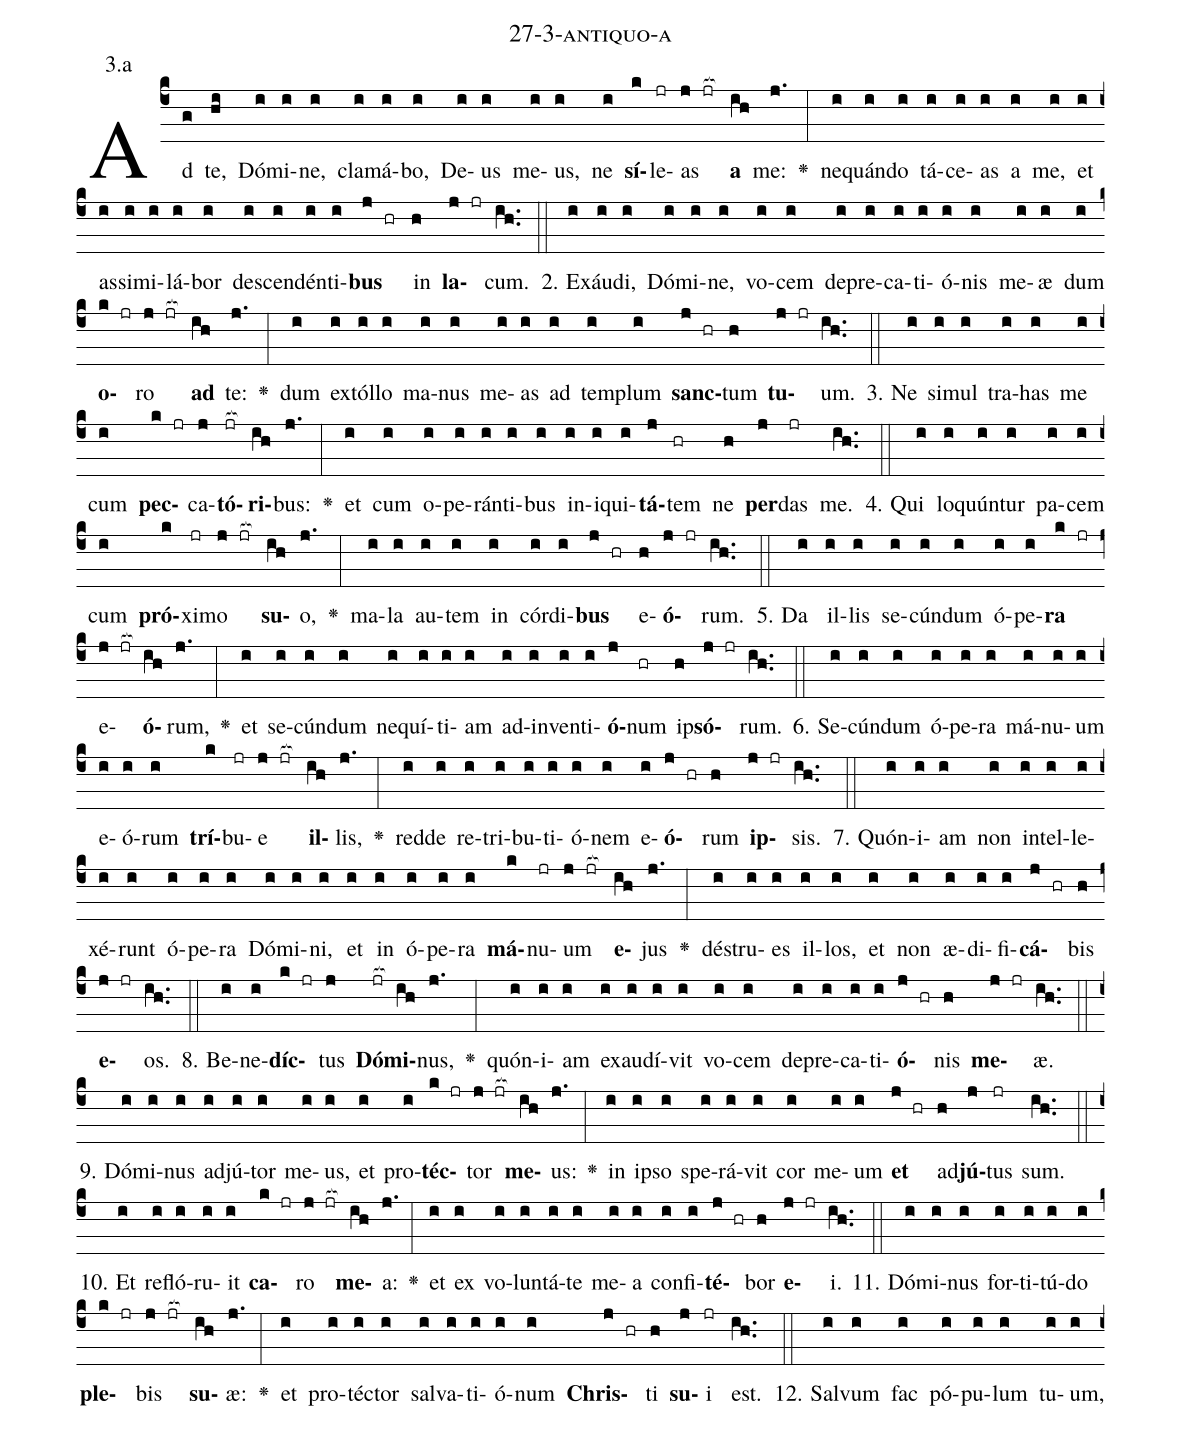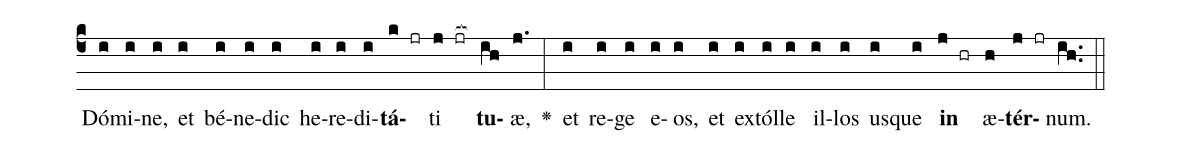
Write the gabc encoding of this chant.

name: 27-3-antiquo-a;
annotation: 3.a;
%%
(c4)Ad(g) te,(hi) Dó(i)mi(i)ne,(i) cla(i)má(i)bo,(i) De(i)us(i) me(i)us,(i) ne(i) <b>sí</b>(k)le(jr)as(j jr[ocb:1{]) <b>a</b>(ih[ocb:0}]) me:(j.) <v>\greheightstar</v>(:) ne(i)quán(i)do(i) tá(i)ce(i)as(i) a(i) me,(i) et(i) as(i)si(i)mi(i)lá(i)bor(i) de(i)scen(i)dén(i)ti(i)<b>bus</b>(j hr) in(h) <b>la</b>(j jr)cum.(ih..) (::)
2. Ex(i)áu(i)di,(i) Dó(i)mi(i)ne,(i) vo(i)cem(i) de(i)pre(i)ca(i)ti(i)ó(i)nis(i) me(i)æ(i) dum(i) <b>o</b>(k jr)ro(j jr[ocb:1{]) <b>ad</b>(ih[ocb:0}]) te:(j.) <v>\greheightstar</v>(:) dum(i) ex(i)tól(i)lo(i) ma(i)nus(i) me(i)as(i) ad(i) tem(i)plum(i) <b>sanc</b>(j hr)tum(h) <b>tu</b>(j jr)um.(ih..) (::)
3. Ne(i) si(i)mul(i) tra(i)has(i) me(i) cum(i) <b>pec</b>(k jr)ca(j)<b>tó</b>(jr[ocb:1{])<b>ri</b>(ih[ocb:0}])bus:(j.) <v>\greheightstar</v>(:) et(i) cum(i) o(i)pe(i)rán(i)ti(i)bus(i) in(i)i(i)qui(i)<b>tá</b>(j)tem(hr) ne(h) <b>per</b>(j)das(jr) me.(ih..) (::)
4. Qui(i) lo(i)quún(i)tur(i) pa(i)cem(i) cum(i) <b>pró</b>(k)xi(jr)mo(j jr[ocb:1{]) <b>su</b>(ih[ocb:0}])o,(j.) <v>\greheightstar</v>(:) ma(i)la(i) au(i)tem(i) in(i) cór(i)di(i)<b>bus</b>(j hr) e(h)<b>ó</b>(j jr)rum.(ih..) (::)
5. Da(i) il(i)lis(i) se(i)cún(i)dum(i) ó(i)pe(i)<b>ra</b>(k jr) e(j jr[ocb:1{])<b>ó</b>(ih[ocb:0}])rum,(j.) <v>\greheightstar</v>(:) et(i) se(i)cún(i)dum(i) ne(i)quí(i)ti(i)am(i) ad(i)in(i)ven(i)ti(i)<b>ó</b>(j)num(hr) ip(h)<b>só</b>(j jr)rum.(ih..) (::)
6. Se(i)cún(i)dum(i) ó(i)pe(i)ra(i) má(i)nu(i)um(i) e(i)ó(i)rum(i) <b>trí</b>(k)bu(jr)e(j jr[ocb:1{]) <b>il</b>(ih[ocb:0}])lis,(j.) <v>\greheightstar</v>(:) red(i)de(i) re(i)tri(i)bu(i)ti(i)ó(i)nem(i) e(i)<b>ó</b>(j hr)rum(h) <b>ip</b>(j jr)sis.(ih..) (::)
7. Quón(i)i(i)am(i) non(i) in(i)tel(i)le(i)xé(i)runt(i) ó(i)pe(i)ra(i) Dó(i)mi(i)ni,(i) et(i) in(i) ó(i)pe(i)ra(i) <b>má</b>(k)nu(jr)um(j jr[ocb:1{]) <b>e</b>(ih[ocb:0}])jus(j.) <v>\greheightstar</v>(:) dé(i)stru(i)es(i) il(i)los,(i) et(i) non(i) æ(i)di(i)fi(i)<b>cá</b>(j hr)bis(h) <b>e</b>(j jr)os.(ih..) (::)
8. Be(i)ne(i)<b>díc</b>(k jr)tus(j) <b>Dó</b>(jr[ocb:1{])<b>mi</b>(ih[ocb:0}])nus,(j.) <v>\greheightstar</v>(:) quón(i)i(i)am(i) ex(i)au(i)dí(i)vit(i) vo(i)cem(i) de(i)pre(i)ca(i)ti(i)<b>ó</b>(j hr)nis(h) <b>me</b>(j jr)æ.(ih..) (::)
9. Dó(i)mi(i)nus(i) ad(i)jú(i)tor(i) me(i)us,(i) et(i) pro(i)<b>téc</b>(k jr)tor(j jr[ocb:1{]) <b>me</b>(ih[ocb:0}])us:(j.) <v>\greheightstar</v>(:) in(i) ip(i)so(i) spe(i)rá(i)vit(i) cor(i) me(i)um(i) <b>et</b>(j hr) ad(h)<b>jú</b>(j)tus(jr) sum.(ih..) (::)
10. Et(i) re(i)fló(i)ru(i)it(i) <b>ca</b>(k jr)ro(j jr[ocb:1{]) <b>me</b>(ih[ocb:0}])a:(j.) <v>\greheightstar</v>(:) et(i) ex(i) vo(i)lun(i)tá(i)te(i) me(i)a(i) con(i)fi(i)<b>té</b>(j hr)bor(h) <b>e</b>(j jr)i.(ih..) (::)
11. Dó(i)mi(i)nus(i) for(i)ti(i)tú(i)do(i) <b>ple</b>(k jr)bis(j jr[ocb:1{]) <b>su</b>(ih[ocb:0}])æ:(j.) <v>\greheightstar</v>(:) et(i) pro(i)téc(i)tor(i) sal(i)va(i)ti(i)ó(i)num(i) <b>Chris</b>(j hr)ti(h) <b>su</b>(j)i(jr) est.(ih..) (::)
12. Sal(i)vum(i) fac(i) pó(i)pu(i)lum(i) tu(i)um,(i) Dó(i)mi(i)ne,(i) et(i) bé(i)ne(i)dic(i) he(i)re(i)di(i)<b>tá</b>(k jr)ti(j jr[ocb:1{]) <b>tu</b>(ih[ocb:0}])æ,(j.) <v>\greheightstar</v>(:) et(i) re(i)ge(i) e(i)os,(i) et(i) ex(i)tól(i)le(i) il(i)los(i) us(i)que(i) <b>in</b>(j hr) æ(h)<b>tér</b>(j jr)num.(ih..) (::)
